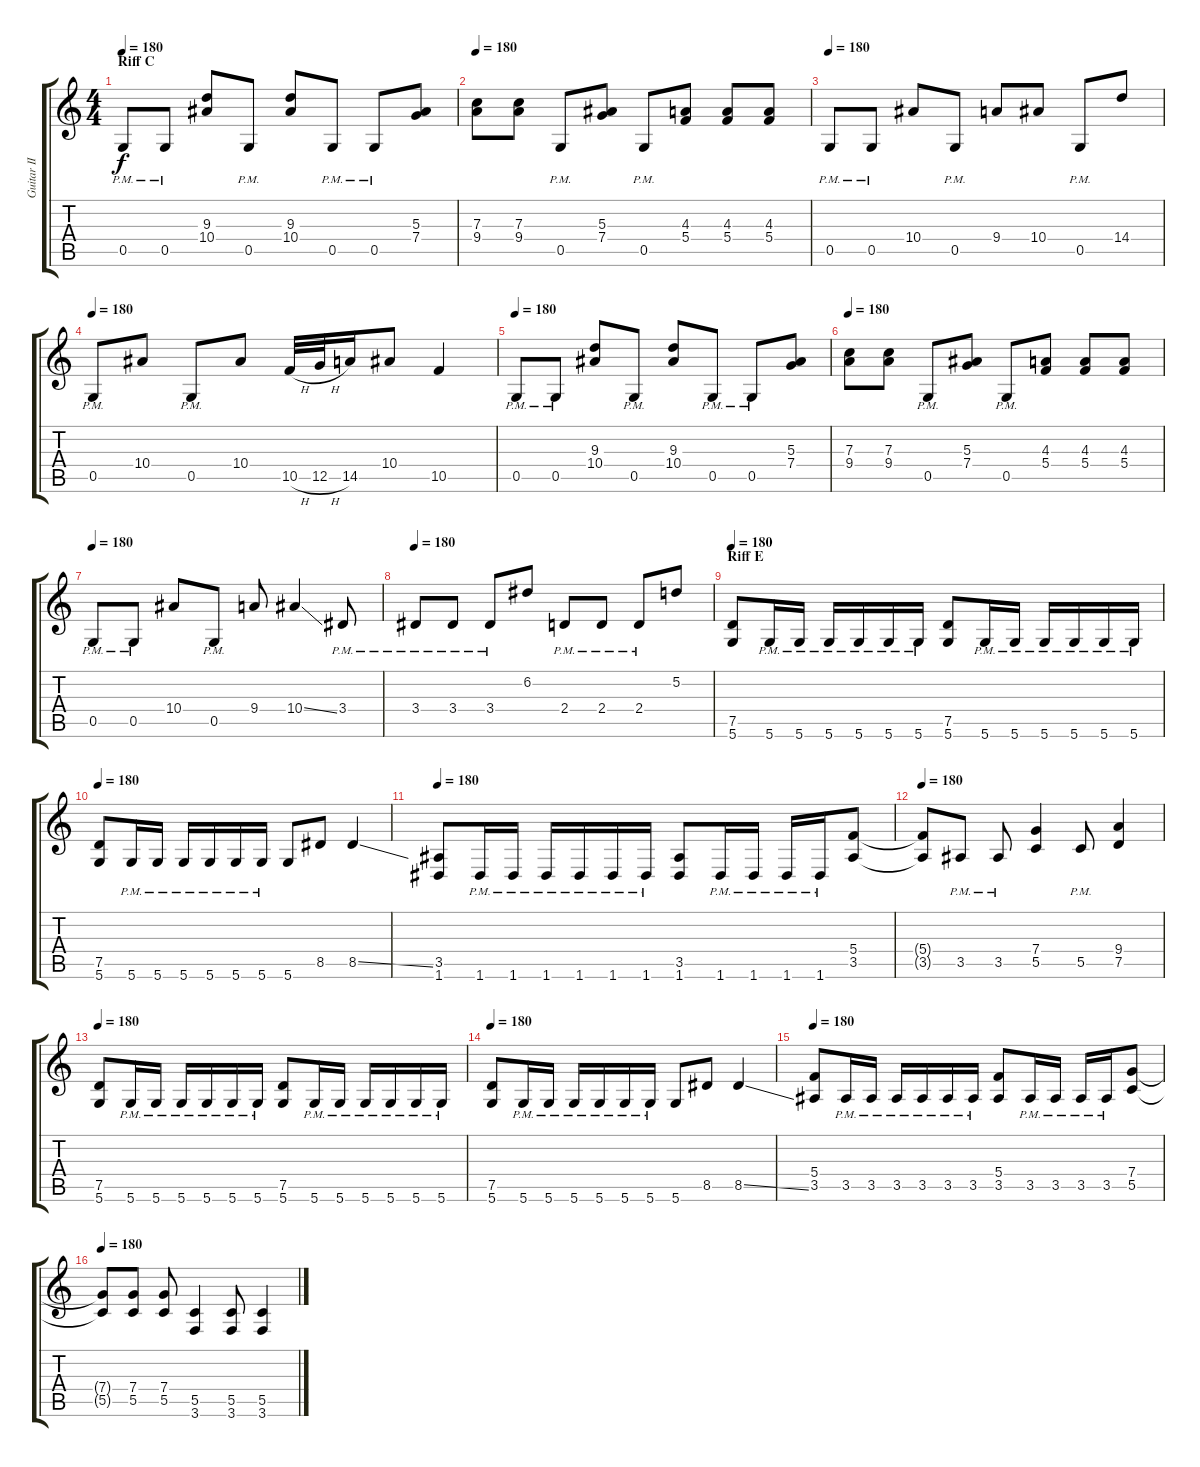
\track ("Guitar II (Right)" "Guitar II ") {instrument distortionguitar}
\staff {score tabs}
\tuning (D4 A3 F3 C3 G2 D2) {hide}
\ts (4 4)
\section ("" "Riff C")
\tempo 180
\clef g2
\ks c
0.5{pm}.8{dy f} 0.5{pm}.8 (9.3 10.4).8 0.5{pm}.8 (9.3 10.4).8 0.5{pm}.8 0.5{pm}.8 (5.3 7.4).8 |
\tempo 180
(7.3 9.4).8 (7.3 9.4).8 0.5{pm}.8 (5.3 7.4).8 0.5{pm}.8 (4.3 5.4).8 (4.3 5.4).8 (4.3 5.4).8 |
\tempo 180
0.5{pm}.8 0.5{pm}.8 10.4.8 0.5{pm}.8 9.4.8 10.4.8 0.5{pm}.8 14.4.8 |
\tempo 180
0.5{pm}.8 10.4.8 0.5{pm}.8 10.4.8 10.5{h}.32 12.5{h}.32 14.5.16 10.4.8 10.5.4 |
\tempo 180
0.5{pm}.8 0.5{pm}.8 (9.3 10.4).8 0.5{pm}.8 (9.3 10.4).8 0.5{pm}.8 0.5{pm}.8 (5.3 7.4).8 |
\tempo 180
(7.3 9.4).8 (7.3 9.4).8 0.5{pm}.8 (5.3 7.4).8 0.5{pm}.8 (4.3 5.4).8 (4.3 5.4).8 (4.3 5.4).8 |
\tempo 180
0.5{pm}.8 0.5{pm}.8 10.4.8 0.5{pm}.8 9.4.8 10.4{ss}.4 3.4{pm}.8 |
\tempo 180
3.4{pm}.8 3.4{pm}.8 3.4{pm}.8 6.2.8 2.4{pm}.8 2.4{pm}.8 2.4{pm}.8 5.2.8 |
\section ("" "Riff E")
\tempo 180
(7.5 5.6).8 5.6{pm}.16 5.6{pm}.16 5.6{pm}.16 5.6{pm}.16 5.6{pm}.16 5.6{pm}.16 (7.5 5.6).8 5.6{pm}.16 5.6{pm}.16 5.6{pm}.16 5.6{pm}.16 5.6{pm}.16 5.6{pm}.16 |
\tempo 180
(7.5 5.6).8 5.6{pm}.16 5.6{pm}.16 5.6{pm}.16 5.6{pm}.16 5.6{pm}.16 5.6{pm}.16 5.6.8 8.5.8 8.5{ss}.4 |
\tempo 180
(3.5 1.6).8 1.6{pm}.16 1.6{pm}.16 1.6{pm}.16 1.6{pm}.16 1.6{pm}.16 1.6{pm}.16 (3.5 1.6).8 1.6{pm}.16 1.6{pm}.16 1.6{pm}.16 1.6{pm}.16 (5.4 3.5).8 |
\tempo 180
(5.4{t} 3.5{t}).8 3.5{pm}.8 3.5{pm}.8 (7.4 5.5).4 5.5{pm}.8 (9.4 7.5).4 |
\tempo 180
(7.5 5.6).8 5.6{pm}.16 5.6{pm}.16 5.6{pm}.16 5.6{pm}.16 5.6{pm}.16 5.6{pm}.16 (7.5 5.6).8 5.6{pm}.16 5.6{pm}.16 5.6{pm}.16 5.6{pm}.16 5.6{pm}.16 5.6{pm}.16 |
\tempo 180
(7.5 5.6).8 5.6{pm}.16 5.6{pm}.16 5.6{pm}.16 5.6{pm}.16 5.6{pm}.16 5.6{pm}.16 5.6.8 8.5.8 8.5{ss}.4 |
\tempo 180
(5.4 3.5).8 3.5{pm}.16 3.5{pm}.16 3.5{pm}.16 3.5{pm}.16 3.5{pm}.16 3.5{pm}.16 (5.4 3.5).8 3.5{pm}.16 3.5{pm}.16 3.5{pm}.16 3.5{pm}.16 (7.4 5.5).8 |
\tempo 180
(7.4{t} 5.5{t}).8 (7.4 5.5).8 (7.4 5.5).8 (5.5 3.6).4 (5.5 3.6).8 (5.5 3.6).4
